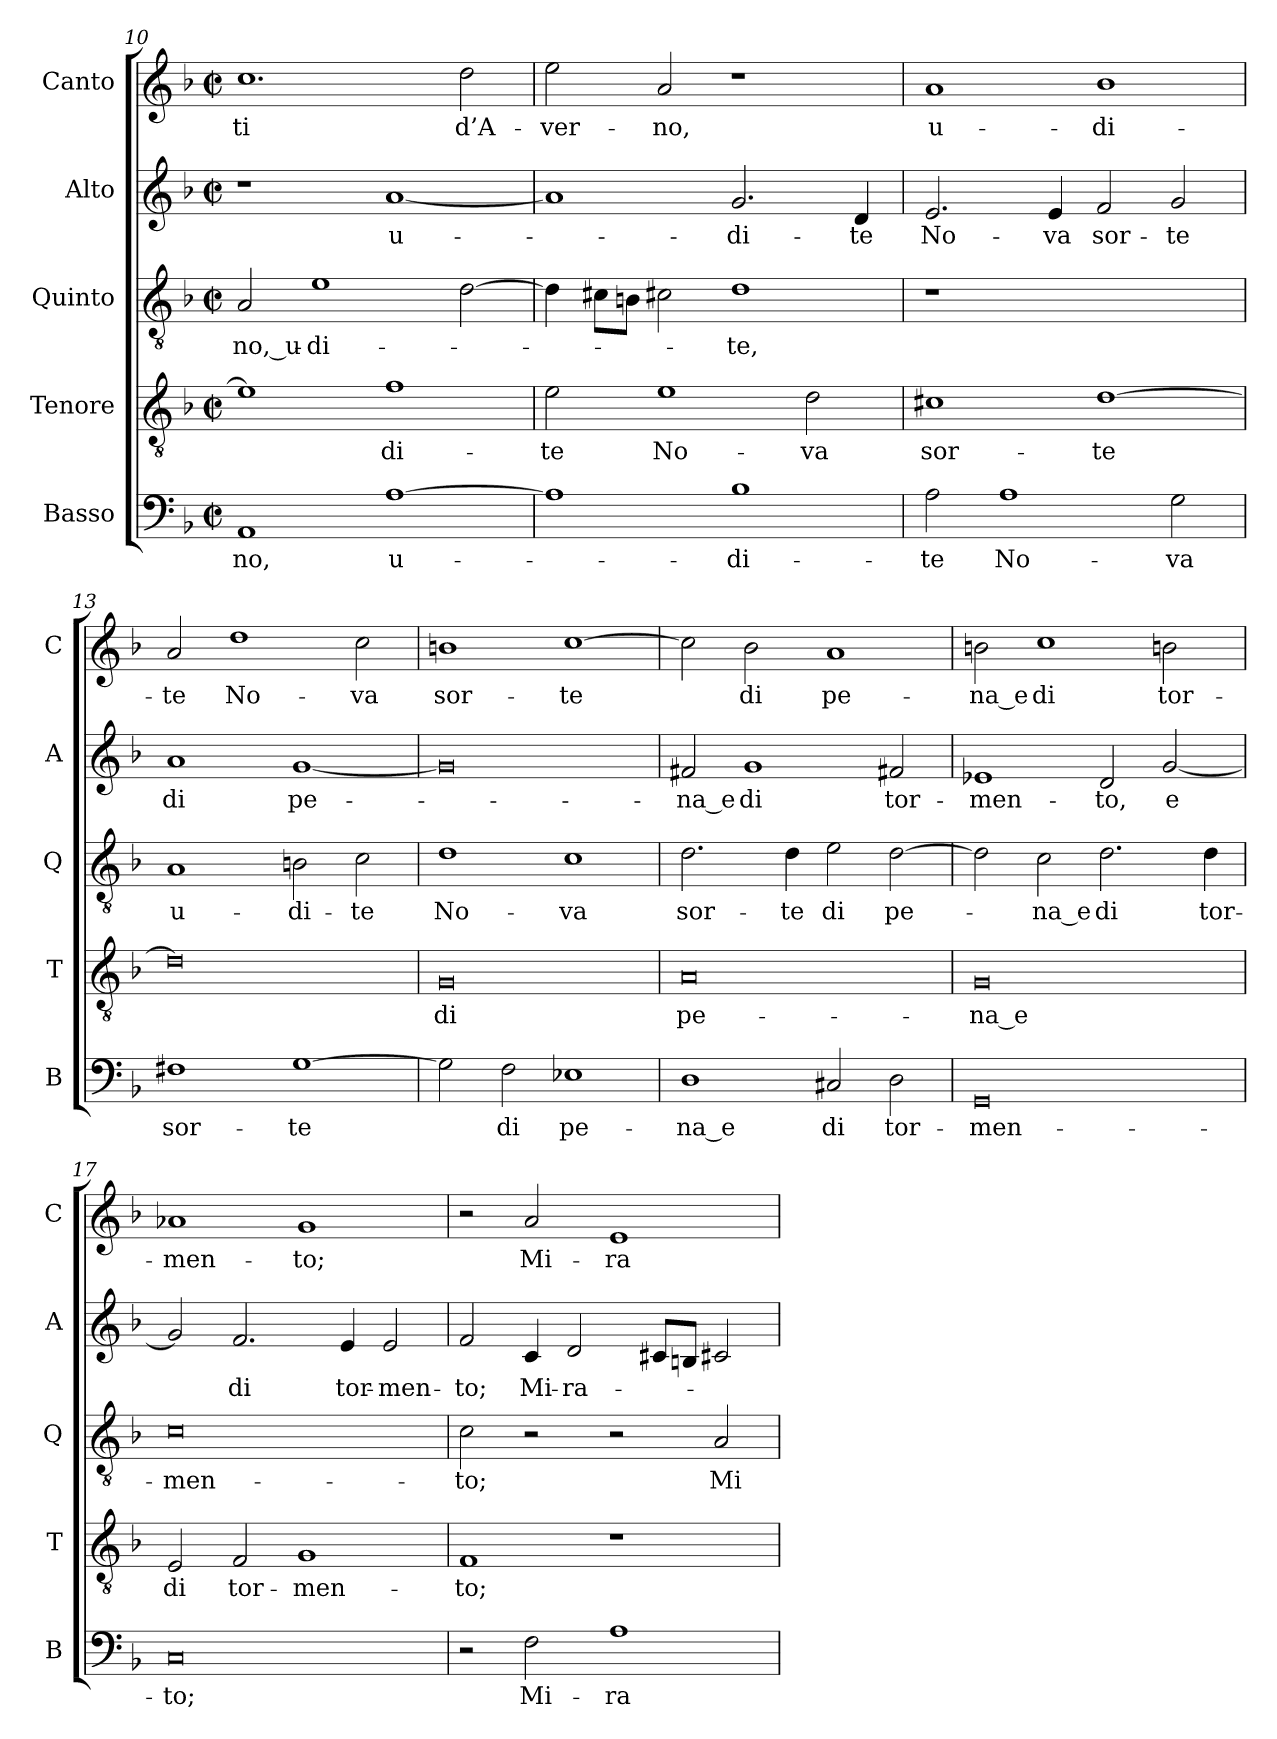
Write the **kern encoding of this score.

**kern	**text	**kern	**text	**kern	**text	**kern	**text	**kern	**text
*part5	*part5	*part4	*part4	*part3	*part3	*part2	*part2	*part1	*part1
*staff5	*staff5	*staff4	*staff4	*staff3	*staff3	*staff2	*staff2	*staff1	*staff1
*I"Basso	*	*I"Tenore	*	*I"Quinto	*	*I"Alto	*	*I"Canto	*
*I'B	*	*I'T	*	*I'Q	*	*I'A	*	*I'C	*
*clefF4	*	*clefGv2	*	*clefGv2	*	*clefG2	*	*clefG2	*
*k[b-]	*	*k[b-]	*	*k[b-]	*	*k[b-]	*	*k[b-]	*
*F:	*	*F:	*	*F:	*	*F:	*	*F:	*
*M2/2	*	*M2/2	*	*M2/2	*	*M2/2	*	*M2/2	*
*met(c|)	*	*met(c|)	*	*met(c|)	*	*met(c|)	*	*met(c|)	*
=10	=10	=10	=10	=10	=10	=10	=10	=10	=10
1AA	-no,	1e]	.	2A	no,_u-	1r	.	1.cc	-ti
.	.	.	.	1e	di-	.	.	.	.
[1A	u-	1f	di-	.	.	[1a	u-	.	.
.	.	.	.	[2d	.	.	.	2dd	d’A-
!!LO:PB:g=z
=11	=11	=11	=11	=11	=11	=11	=11	=11	=11
1A]	.	2e	-te	4d]	.	1a]	.	2ee	ver-
.	.	.	.	8c#XL	.	.	.	.	.
.	.	.	.	8BnJ	.	.	.	.	.
.	.	1e	No-	2c#X	.	.	.	2a	-no,
1B-	di-	.	.	1d	-te,	2.g	di-	1r	.
.	.	2d	-va	.	.	.	.	.	.
.	.	.	.	.	.	4d	-te	.	.
=12	=12	=12	=12	=12	=12	=12	=12	=12	=12
2A	-te	1c#X	sor-	1r	.	2.e	No-	1a	u-
1A	No-	.	.	.	.	.	.	.	.
.	.	.	.	.	.	4e	-va	.	.
.	.	[1d	-te	1ryy	.	2f	sor-	1b-	di-
2G	-va	.	.	.	.	2g	-te	.	.
=13	=13	=13	=13	=13	=13	=13	=13	=13	=13
1F#X	sor-	0d]	.	1A	u-	1a	-di	2a	-te
.	.	.	.	.	.	.	.	1dd	No-
[1G	-te	.	.	2Bn	di-	[1g	pe-	.	.
.	.	.	.	2c	-te	.	.	2cc	-va
=14	=14	=14	=14	=14	=14	=14	=14	=14	=14
2G]	.	0G	-di	1d	No-	0g]	.	1bn	sor-
2F	-di	.	.	.	.	.	.	.	.
1E-X	pe-	.	.	1c	-va	.	.	[1cc	-te
=15	=15	=15	=15	=15	=15	=15	=15	=15	=15
1D	-na_e	0A	pe-	2.d	sor-	2f#X	-na_e	2cc]	.
.	.	.	.	.	.	1g	-di	2b-	-di
.	.	.	.	4d	-te	.	.	.	.
2C#X	-di	.	.	2e	-di	.	.	1a	pe-
2D	tor-	.	.	[2d	pe-	2f#X	tor-	.	.
!!LO:LB:g=z
=16	=16	=16	=16	=16	=16	=16	=16	=16	=16
0GG	men-	0G	-na_e	2d]	.	1e-X	men-	2bn	-na_e
.	.	.	.	2c	-na_e	.	.	1cc	-di
.	.	.	.	2.d	-di	2d	-to,	.	.
.	.	.	.	.	.	[2g	-e	2bn	tor-
.	.	.	.	4d	tor-	.	.	.	.
=17	=17	=17	=17	=17	=17	=17	=17	=17	=17
0C	-to;	2E	-di	0c	men-	2g]	.	1a-X	men-
.	.	2F	tor-	.	.	2.f	-di	.	.
.	.	1G	men-	.	.	.	.	1g	-to;
.	.	.	.	.	.	4e	tor-	.	.
.	.	.	.	.	.	2e	men-	.	.
=18	=18	=18	=18	=18	=18	=18	=18	=18	=18
2r	.	1F	-to;	2c	-to;	2f	-to;	2r	.
2F	Mi-	.	.	2r	.	4c	Mi-	2a	Mi-
.	.	.	.	.	.	2d	ra-	.	.
1A	ra-	1r	.	2r	.	.	.	1e	ra-
.	.	.	.	.	.	8c#XL	.	.	.
.	.	.	.	.	.	8BnJ	.	.	.
.	.	.	.	2A	Mi-	2c#X	.	.	.
=	=	=	=	=	=	=	=	=	=
*-	*-	*-	*-	*-	*-	*-	*-	*-	*-
